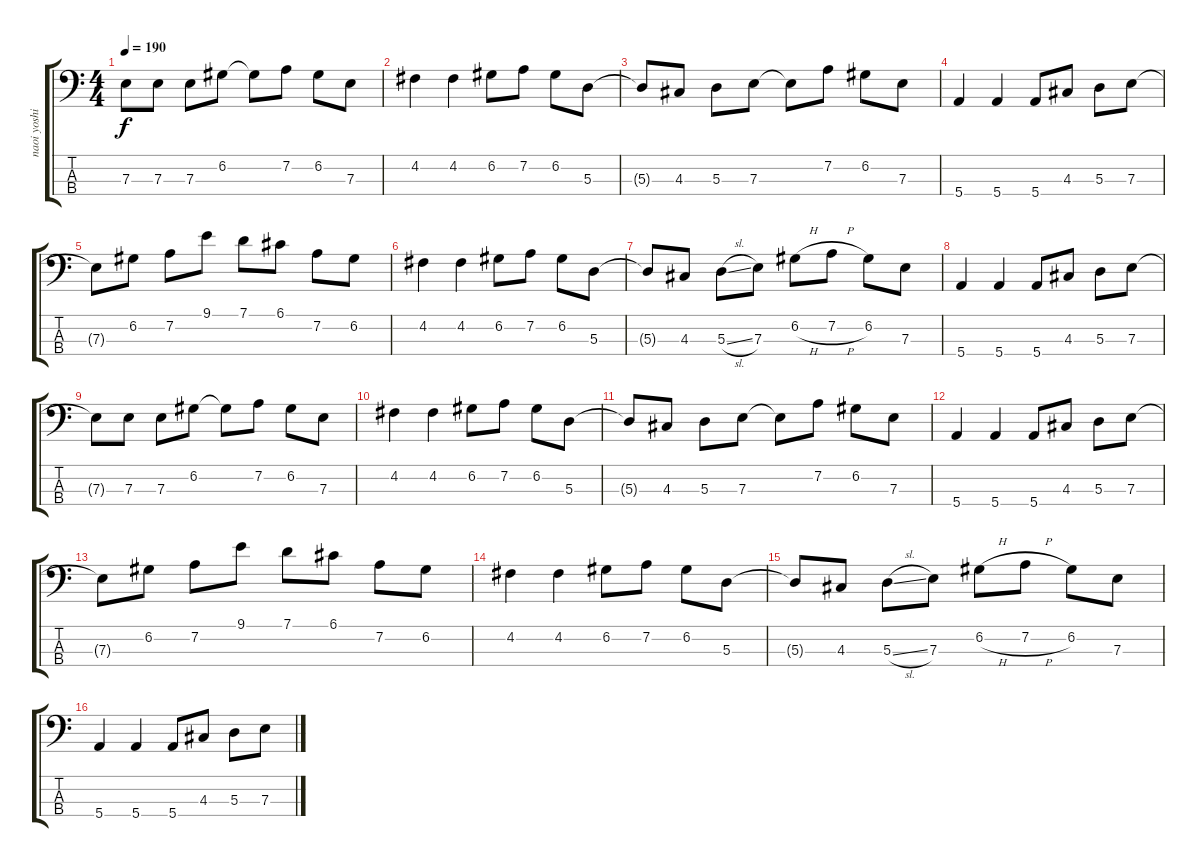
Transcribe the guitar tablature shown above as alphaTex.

\track ("naoi yoshifumi" "naoi yoshi") {instrument electricbasspick}
\staff {score tabs}
\tuning (G2 D2 A1 E1) {hide}
\ts (4 4)
\tempo 190
\clef f4
\ks c
7.3{t}.8{dy f} 7.3.8 7.3.8 6.2.8 6.2{t}.8 7.2.8 6.2.8 7.3.8 |
4.2.4 4.2.4 6.2.8 7.2.8 6.2.8 5.3.8 |
5.3{t}.8 4.3.8 5.3.8 7.3.8 7.3{t}.8 7.2.8 6.2.8 7.3.8 |
5.4.4 5.4.4 5.4.8 4.3.8 5.3.8 7.3.8 |
7.3{t}.8 6.2.8 7.2.8 9.1.8 7.1.8 6.1.8 7.2.8 6.2.8 |
4.2.4 4.2.4 6.2.8 7.2.8 6.2.8 5.3.8 |
5.3{t}.8 4.3.8 5.3{sl}.8 7.3.8 6.2{h}.8 7.2{h}.8 6.2.8 7.3.8 |
5.4.4 5.4.4 5.4.8 4.3.8 5.3.8 7.3.8 |
7.3{t}.8 7.3.8 7.3.8 6.2.8 6.2{t}.8 7.2.8 6.2.8 7.3.8 |
4.2.4 4.2.4 6.2.8 7.2.8 6.2.8 5.3.8 |
5.3{t}.8 4.3.8 5.3.8 7.3.8 7.3{t}.8 7.2.8 6.2.8 7.3.8 |
5.4.4 5.4.4 5.4.8 4.3.8 5.3.8 7.3.8 |
7.3{t}.8 6.2.8 7.2.8 9.1.8 7.1.8 6.1.8 7.2.8 6.2.8 |
4.2.4 4.2.4 6.2.8 7.2.8 6.2.8 5.3.8 |
5.3{t}.8 4.3.8 5.3{sl}.8 7.3.8 6.2{h}.8 7.2{h}.8 6.2.8 7.3.8 |
5.4.4 5.4.4 5.4.8 4.3.8 5.3.8 7.3.8
